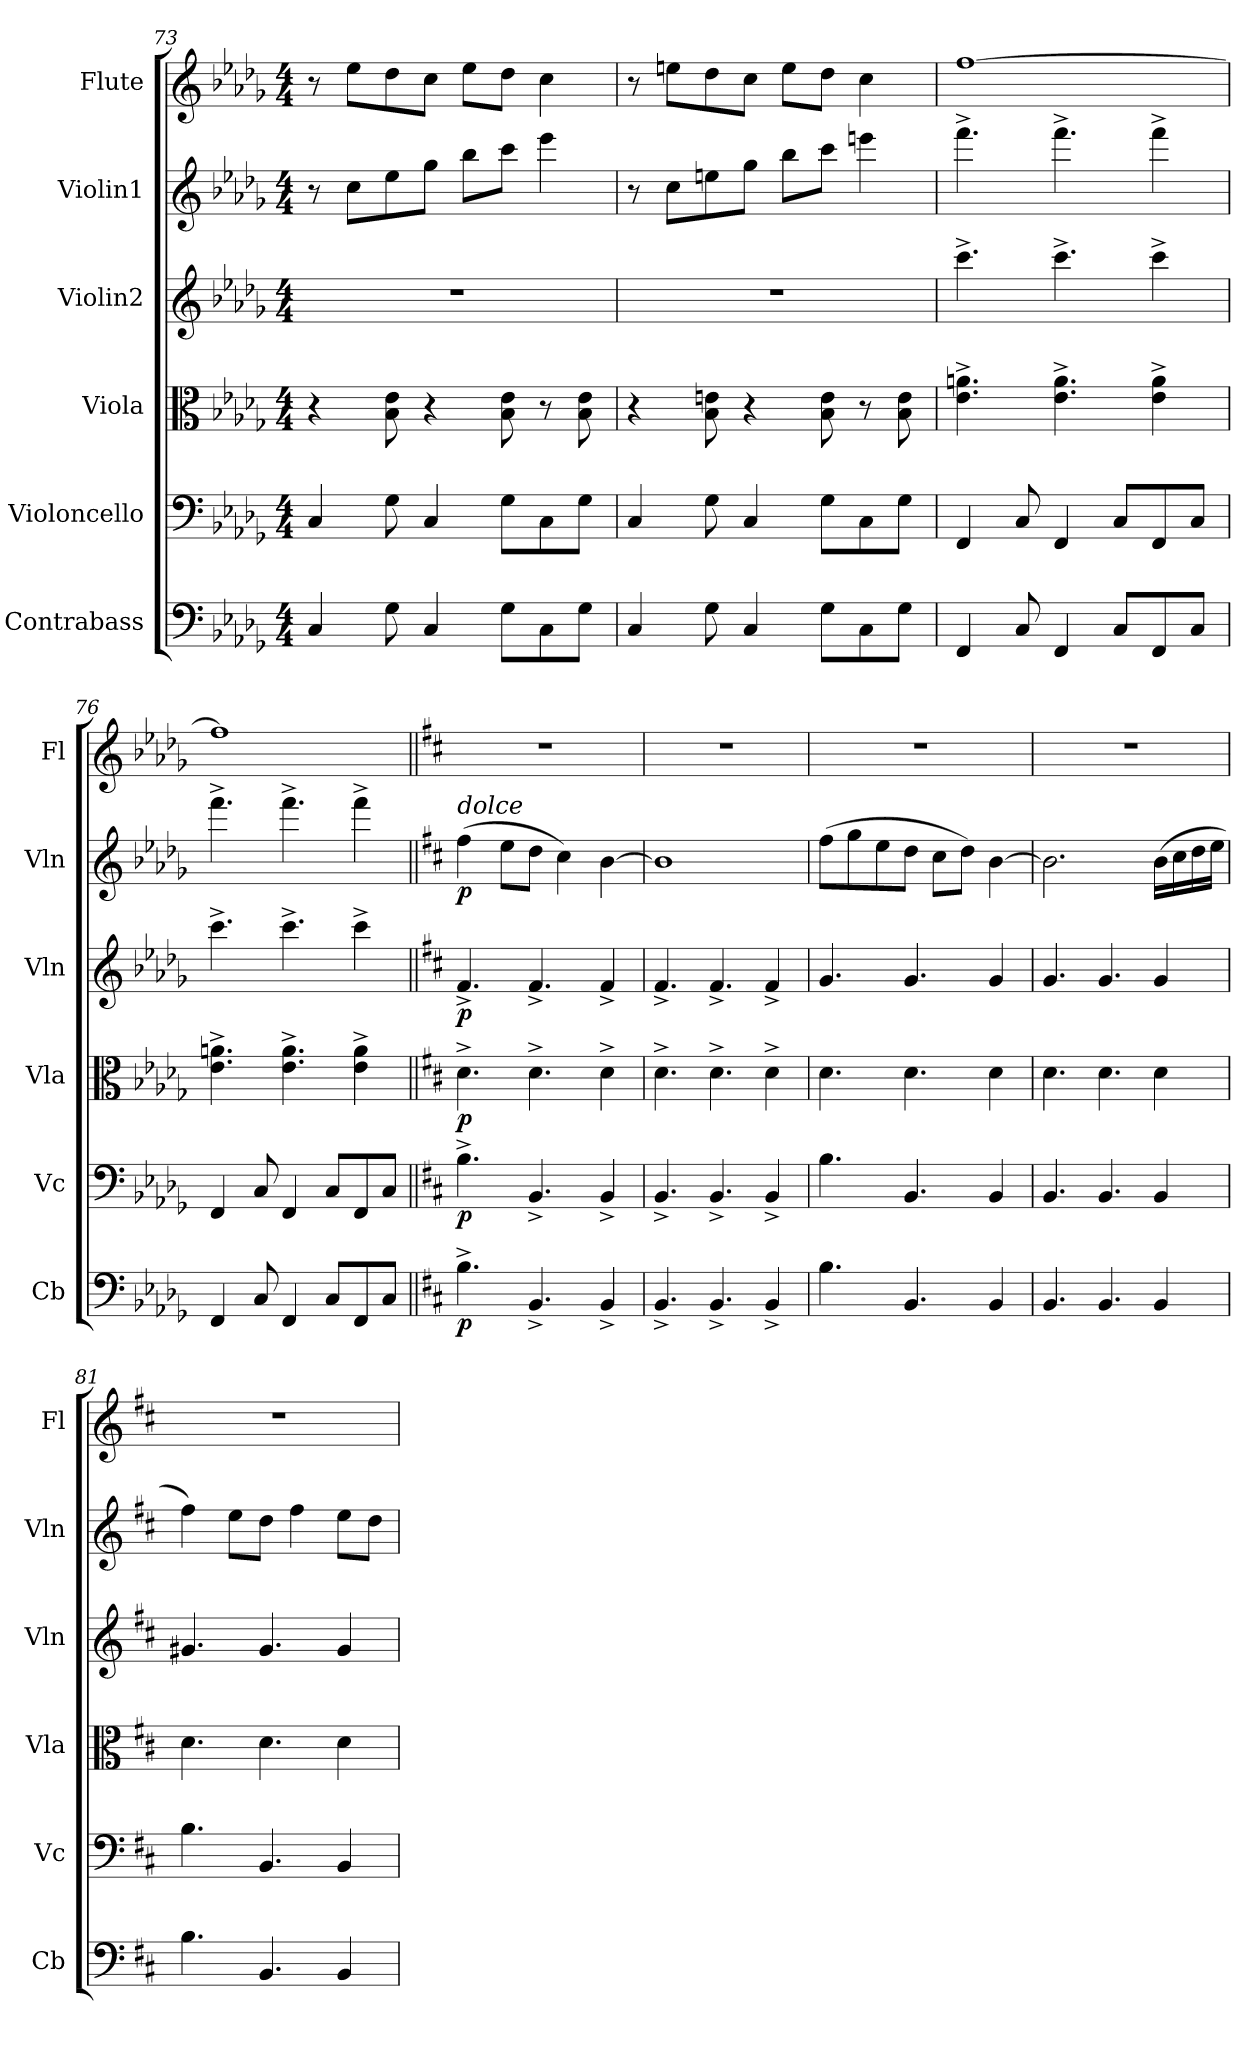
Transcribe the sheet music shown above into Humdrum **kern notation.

**kern	**dynam	**kern	**dynam	**kern	**dynam	**kern	**dynam	**kern	**dynam	**kern
*part6	*part6	*part5	*part5	*part4	*part4	*part3	*part3	*part2	*part2	*part1
*staff6	*staff6	*staff5	*staff5	*staff4	*staff4	*staff3	*staff3	*staff2	*staff2	*staff1
*I"Contrabass	*	*I"Violoncello	*	*I"Viola	*	*I"Violin2	*	*I"Violin1	*	*I"Flute
*I'Cb	*	*I'Vc	*	*I'Vla	*	*I'Vln	*	*I'Vln	*	*I'Fl
*clefF4	*	*clefF4	*	*clefC3	*	*clefG2	*	*clefG2	*	*clefG2
*ITrd7c12	*	*	*	*	*	*	*	*	*	*
*k[b-e-a-d-g-]	*	*k[b-e-a-d-g-]	*	*k[b-e-a-d-g-]	*	*k[b-e-a-d-g-]	*	*k[b-e-a-d-g-]	*	*k[b-e-a-d-g-]
*M4/4	*	*M4/4	*	*M4/4	*	*M4/4	*	*M4/4	*	*M4/4
=73	=73	=73	=73	=73	=73	=73	=73	=73	=73	=73
4CC/	.	4C/	.	4r	.	1r	.	8r	.	8r
.	.	.	.	.	.	.	.	8cc\L	.	8ee-\L
8GG-\	.	8G-\	.	8B-\ 8e-\	.	.	.	8ee-\	.	8dd-\
4CC/	.	4C/	.	4r	.	.	.	8gg-\J	.	8cc\J
.	.	.	.	.	.	.	.	8bb-\L	.	8ee-\L
8GG-\L	.	8G-\L	.	8B-\ 8e-\	.	.	.	8ccc\J	.	8dd-\J
8CC\	.	8C\	.	8r	.	.	.	4eee-\	.	4cc\
8GG-\J	.	8G-\J	.	8B-\ 8e-\	.	.	.	.	.	.
=74	=74	=74	=74	=74	=74	=74	=74	=74	=74	=74
4CC/	.	4C/	.	4r	.	1r	.	8r	.	8r
.	.	.	.	.	.	.	.	8cc\L	.	8een\L
8GG-\	.	8G-\	.	8B-\ 8en\	.	.	.	8een\	.	8dd-\
4CC/	.	4C/	.	4r	.	.	.	8gg-\J	.	8cc\J
.	.	.	.	.	.	.	.	8bb-\L	.	8ee\L
8GG-\L	.	8G-\L	.	8B-\ 8e\	.	.	.	8ccc\J	.	8dd-\J
8CC\	.	8C\	.	8r	.	.	.	4eeen\	.	4cc\
8GG-\J	.	8G-\J	.	8B-\ 8e\	.	.	.	.	.	.
!!LO:LB:g=z
=75	=75	=75	=75	=75	=75	=75	=75	=75	=75	=75
4FFF/	.	4FF/	.	4.e-\^ 4.an\^	.	4.ccc^\	.	4.fff^\	.	[1ff
8CC/	.	8C/	.	.	.	.	.	.	.	.
4FFF/	.	4FF/	.	4.e-\^ 4.a\^	.	4.ccc^\	.	4.fff^\	.	.
8CC/L	.	8C/L	.	.	.	.	.	.	.	.
8FFF/	.	8FF/	.	4e-\^ 4a\^	.	4ccc^\	.	4fff^\	.	.
8CC/J	.	8C/J	.	.	.	.	.	.	.	.
=76	=76	=76	=76	=76	=76	=76	=76	=76	=76	=76
4FFF/	.	4FF/	.	4.e-\^ 4.an\^	.	4.ccc^\	.	4.fff^\	.	1ff]
8CC/	.	8C/	.	.	.	.	.	.	.	.
4FFF/	.	4FF/	.	4.e-\^ 4.a\^	.	4.ccc^\	.	4.fff^\	.	.
8CC/L	.	8C/L	.	.	.	.	.	.	.	.
8FFF/	.	8FF/	.	4e-\^ 4a\^	.	4ccc^\	.	4fff^\	.	.
8CC/J	.	8C/J	.	.	.	.	.	.	.	.
=77||	=77||	=77||	=77||	=77||	=77||	=77||	=77||	=77||	=77||	=77||
*k[f#c#]	*	*k[f#c#]	*	*k[f#c#]	*	*k[f#c#]	*	*k[f#c#]	*	*k[f#c#]
!	!	!	!	!	!	!	!	!LO:TX:a:i:t=dolce	!	!
!	!LO:DY:b	!	!LO:DY:b	!	!LO:DY:b	!	!LO:DY:b	!	!LO:DY:b	!
4.BB^\	p	4.B^\	p	4.d^\	p	4.f#^/	p	(>4ff#\	p	1r
.	.	.	.	.	.	.	.	8ee\L	.	.
4.BBB^/	.	4.BB^/	.	4.d^\	.	4.f#^/	.	8dd\J	.	.
.	.	.	.	.	.	.	.	4cc#\)	.	.
4BBB^/	.	4BB^/	.	4d^\	.	4f#^/	.	[4b\	.	.
=78	=78	=78	=78	=78	=78	=78	=78	=78	=78	=78
4.BBB^/	.	4.BB^/	.	4.d^\	.	4.f#^/	.	1b]	.	1r
4.BBB^/	.	4.BB^/	.	4.d^\	.	4.f#^/	.	.	.	.
4BBB^/	.	4BB^/	.	4d^\	.	4f#^/	.	.	.	.
=79	=79	=79	=79	=79	=79	=79	=79	=79	=79	=79
4.BB\	.	4.B\	.	4.d\	.	4.g/	.	(>8ff#\L	.	1r
.	.	.	.	.	.	.	.	8gg\	.	.
.	.	.	.	.	.	.	.	8ee\	.	.
4.BBB/	.	4.BB/	.	4.d\	.	4.g/	.	8dd\J	.	.
.	.	.	.	.	.	.	.	8cc#\L	.	.
.	.	.	.	.	.	.	.	8dd\J)	.	.
4BBB/	.	4BB/	.	4d\	.	4g/	.	[4b\	.	.
=80	=80	=80	=80	=80	=80	=80	=80	=80	=80	=80
4.BBB/	.	4.BB/	.	4.d\	.	4.g/	.	2.b\]	.	1r
4.BBB/	.	4.BB/	.	4.d\	.	4.g/	.	.	.	.
4BBB/	.	4BB/	.	4d\	.	4g/	.	(>16b\LL	.	.
.	.	.	.	.	.	.	.	16cc#\	.	.
.	.	.	.	.	.	.	.	16dd\	.	.
.	.	.	.	.	.	.	.	16ee\JJ	.	.
=81	=81	=81	=81	=81	=81	=81	=81	=81	=81	=81
4.BB\	.	4.B\	.	4.d\	.	4.g#X/	.	4ff#\)	.	1r
.	.	.	.	.	.	.	.	8ee\L	.	.
4.BBB/	.	4.BB/	.	4.d\	.	4.g#/	.	8dd\J	.	.
.	.	.	.	.	.	.	.	4ff#\	.	.
4BBB/	.	4BB/	.	4d\	.	4g#/	.	8ee\L	.	.
.	.	.	.	.	.	.	.	8dd\J	.	.
=	=	=	=	=	=	=	=	=	=	=
*-	*-	*-	*-	*-	*-	*-	*-	*-	*-	*-
